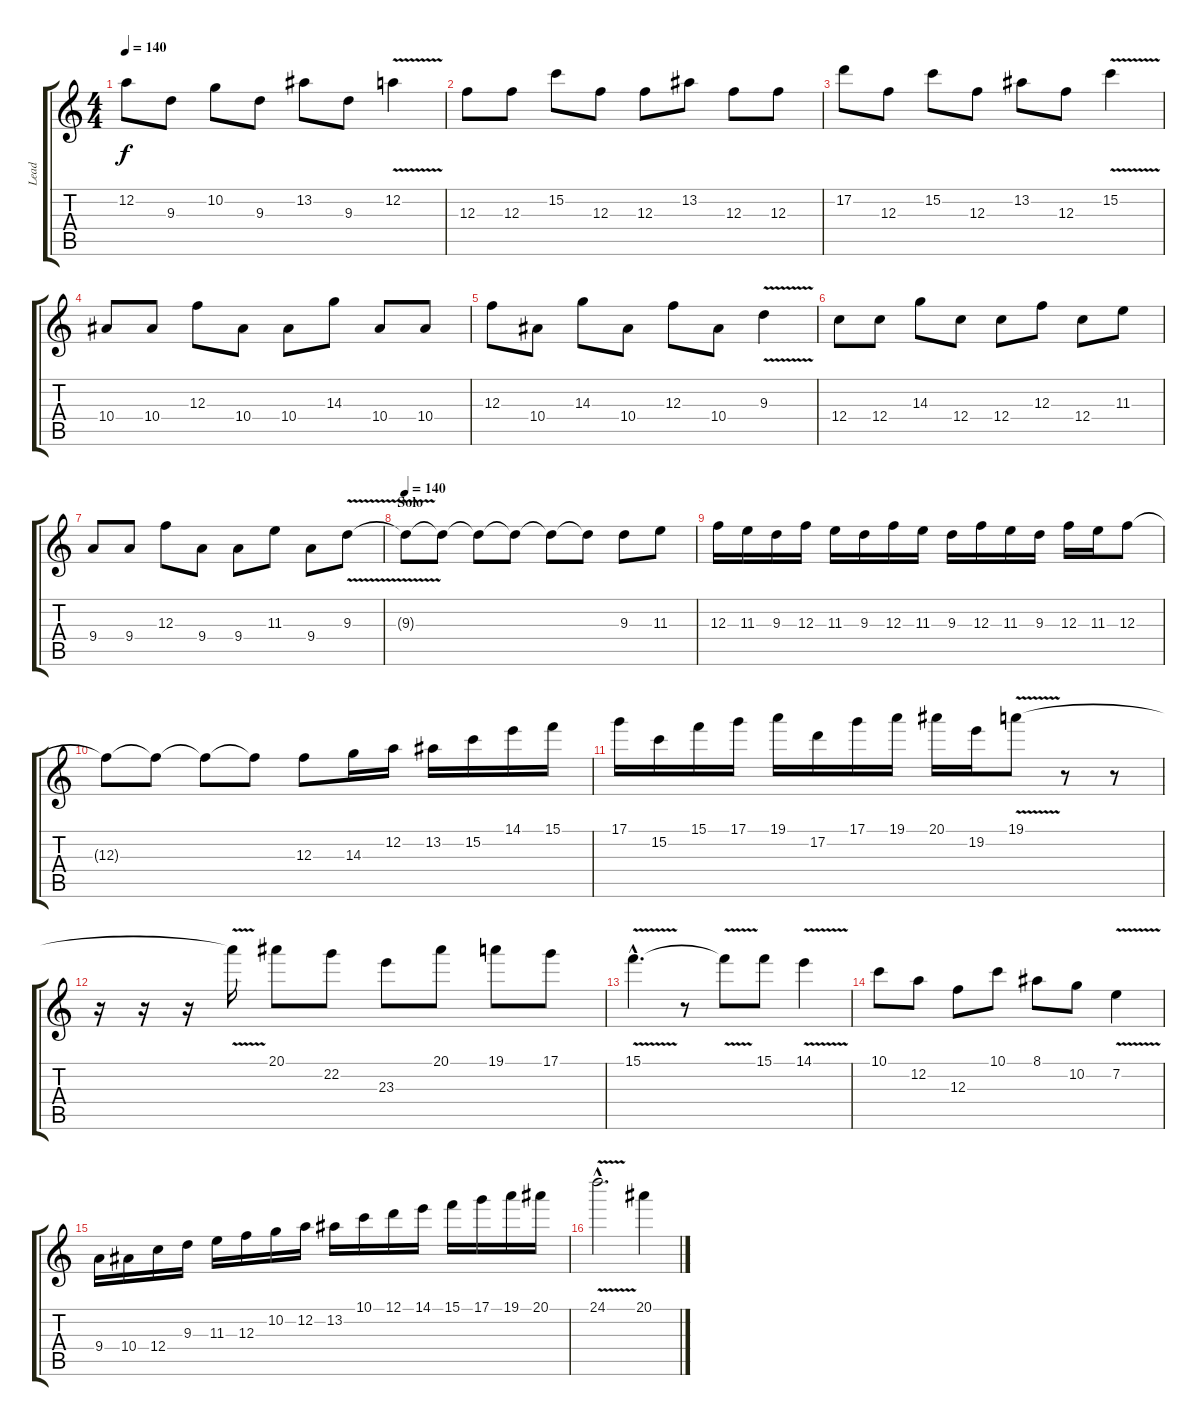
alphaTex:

\track ("Lead" "Lead") {instrument distortionguitar}
\staff {score tabs}
\tuning (D4 A3 F3 C3 G2 D2) {hide}
\ts (4 4)
\tempo 140
\clef g2
\ks c
12.2.8{dy f} 9.3.8 10.2.8 9.3.8 13.2.8 9.3.8 12.2{v}.4 |
12.3.8 12.3.8 15.2.8 12.3.8 12.3.8 13.2.8 12.3.8 12.3.8 |
17.2.8 12.3.8 15.2.8 12.3.8 13.2.8 12.3.8 15.2{v}.4 |
10.4.8 10.4.8 12.3.8 10.4.8 10.4.8 14.3.8 10.4.8 10.4.8 |
12.3.8 10.4.8 14.3.8 10.4.8 12.3.8 10.4.8 9.3{v}.4 |
12.4.8 12.4.8 14.3.8 12.4.8 12.4.8 12.3.8 12.4.8 11.3.8 |
9.4.8 9.4.8 12.3.8 9.4.8 9.4.8 11.3.8 9.4.8 9.3{v}.8 |
\section ("" "Solo")
\tempo 140
9.3{t}.8 9.3{t}.8 9.3{t}.8 9.3{t}.8 9.3{t}.8 9.3{t}.8 9.3.8 11.3.8 |
12.3.16 11.3.16 9.3.16 12.3.16 11.3.16 9.3.16 12.3.16 11.3.16 9.3.16 12.3.16 11.3.16 9.3.16 12.3.16 11.3.16 12.3.8 |
12.3{t}.8 12.3{t}.8 12.3{t}.8 12.3{t}.8 12.3.8 14.3.16 12.2.16 13.2.16 15.2.16 14.1.16 15.1.16 |
17.1.16 15.2.16 15.1.16 17.1.16 19.1.16 17.2.16 17.1.16 19.1.16 20.1.16 19.2.16 19.1{v}.8 r.8 r.8 |
r.16 r.16 r.16 19.1{t}.16 20.1.8 22.2.8 23.3.8 20.1.8 19.1.8 17.1.8 |
15.1{v hac}.4{d} r.8 15.1{t}.8 15.1.8 14.1{v}.4 |
10.1.8 12.2.8 12.3.8 10.1.8 8.1.8 10.2.8 7.2{v}.4 |
9.4.16 10.4.16 12.4.16 9.3.16 11.3.16 12.3.16 10.2.16 12.2.16 13.2.16 10.1.16 12.1.16 14.1.16 15.1.16 17.1.16 19.1.16 20.1.16 |
24.1{v hac}.2{d} 20.1.4
